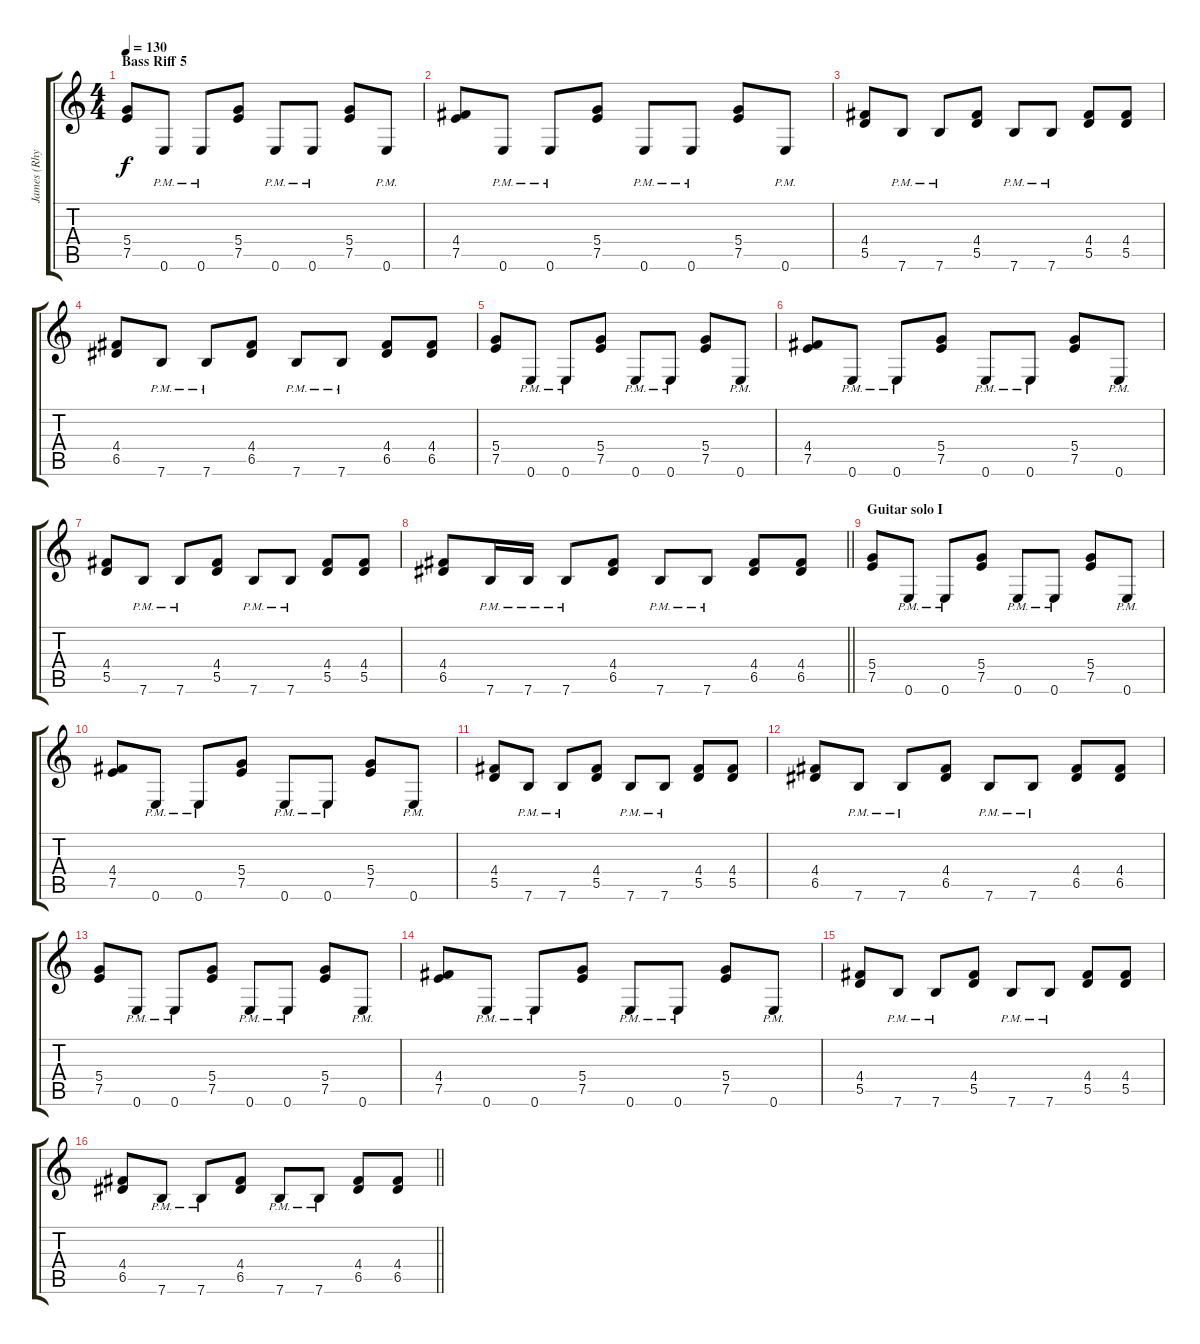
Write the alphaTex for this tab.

\track ("James (Rhythm Guitar)" "James (Rhy") {instrument distortionguitar}
\staff {score tabs}
\tuning (E4 B3 G3 D3 A2 E2) {hide}
\ts (4 4)
\section ("" "Bass Riff 5")
\tempo 130
\clef g2
\ks c
(5.4 7.5).8{dy f} 0.6{pm}.8 0.6{pm}.8 (5.4 7.5).8 0.6{pm}.8 0.6{pm}.8 (5.4 7.5).8 0.6{pm}.8 |
(4.4 7.5).8 0.6{pm}.8 0.6{pm}.8 (5.4 7.5).8 0.6{pm}.8 0.6{pm}.8 (5.4 7.5).8 0.6{pm}.8 |
(4.4 5.5).8 7.6{pm}.8 7.6{pm}.8 (4.4 5.5).8 7.6{pm}.8 7.6{pm}.8 (4.4 5.5).8 (4.4 5.5).8 |
(4.4 6.5).8 7.6{pm}.8 7.6{pm}.8 (4.4 6.5).8 7.6{pm}.8 7.6{pm}.8 (4.4 6.5).8 (4.4 6.5).8 |
(5.4 7.5).8 0.6{pm}.8 0.6{pm}.8 (5.4 7.5).8 0.6{pm}.8 0.6{pm}.8 (5.4 7.5).8 0.6{pm}.8 |
(4.4 7.5).8 0.6{pm}.8 0.6{pm}.8 (5.4 7.5).8 0.6{pm}.8 0.6{pm}.8 (5.4 7.5).8 0.6{pm}.8 |
(4.4 5.5).8 7.6{pm}.8 7.6{pm}.8 (4.4 5.5).8 7.6{pm}.8 7.6{pm}.8 (4.4 5.5).8 (4.4 5.5).8 |
\barLineRight lightlight
(4.4 6.5).8 7.6{pm}.16 7.6{pm}.16 7.6{pm}.8 (4.4 6.5).8 7.6{pm}.8 7.6{pm}.8 (4.4 6.5).8 (4.4 6.5).8 |
\section ("" "Guitar solo I")
(5.4 7.5).8 0.6{pm}.8 0.6{pm}.8 (5.4 7.5).8 0.6{pm}.8 0.6{pm}.8 (5.4 7.5).8 0.6{pm}.8 |
(4.4 7.5).8 0.6{pm}.8 0.6{pm}.8 (5.4 7.5).8 0.6{pm}.8 0.6{pm}.8 (5.4 7.5).8 0.6{pm}.8 |
(4.4 5.5).8 7.6{pm}.8 7.6{pm}.8 (4.4 5.5).8 7.6{pm}.8 7.6{pm}.8 (4.4 5.5).8 (4.4 5.5).8 |
(4.4 6.5).8 7.6{pm}.8 7.6{pm}.8 (4.4 6.5).8 7.6{pm}.8 7.6{pm}.8 (4.4 6.5).8 (4.4 6.5).8 |
(5.4 7.5).8 0.6{pm}.8 0.6{pm}.8 (5.4 7.5).8 0.6{pm}.8 0.6{pm}.8 (5.4 7.5).8 0.6{pm}.8 |
(4.4 7.5).8 0.6{pm}.8 0.6{pm}.8 (5.4 7.5).8 0.6{pm}.8 0.6{pm}.8 (5.4 7.5).8 0.6{pm}.8 |
(4.4 5.5).8 7.6{pm}.8 7.6{pm}.8 (4.4 5.5).8 7.6{pm}.8 7.6{pm}.8 (4.4 5.5).8 (4.4 5.5).8 |
\barLineRight lightlight
(4.4 6.5).8 7.6{pm}.8 7.6{pm}.8 (4.4 6.5).8 7.6{pm}.8 7.6{pm}.8 (4.4 6.5).8 (4.4 6.5).8
